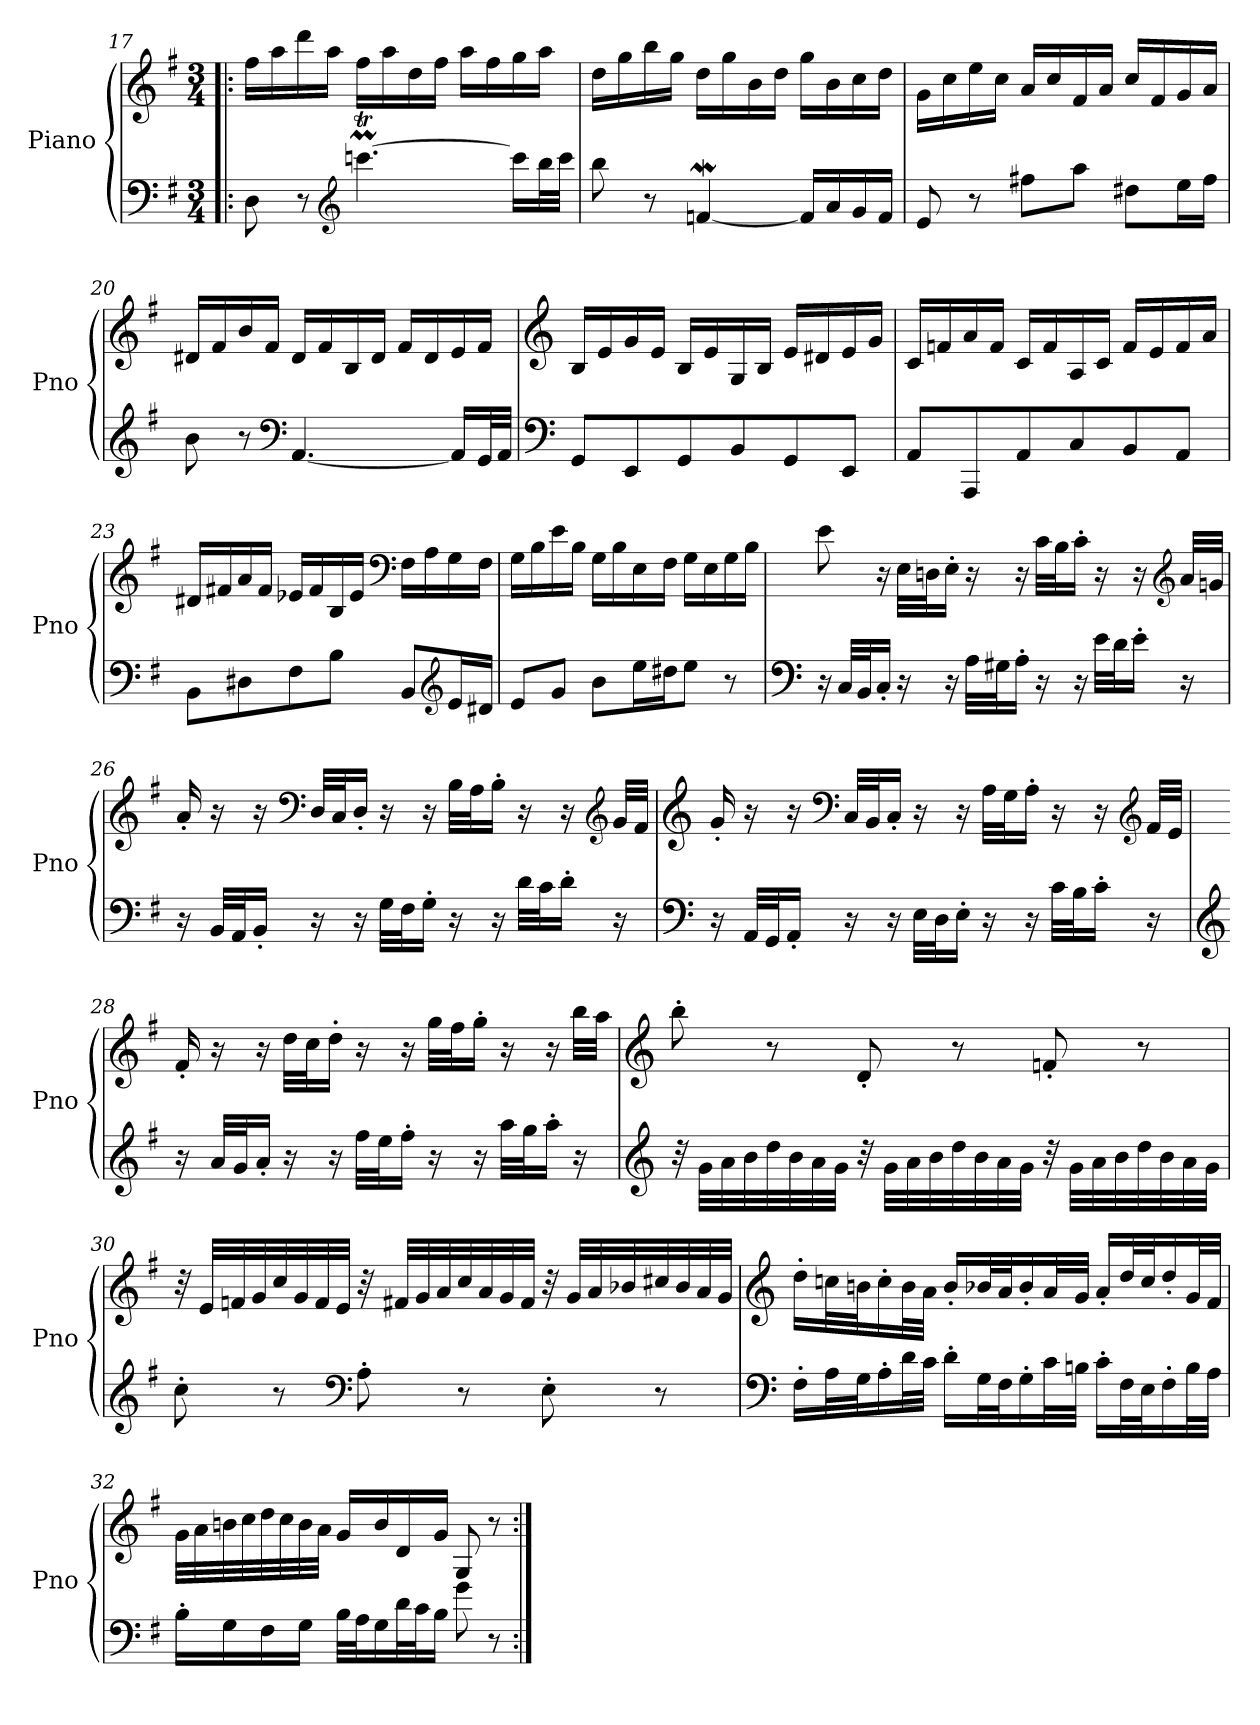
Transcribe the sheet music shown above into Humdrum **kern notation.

**kern	**kern
*part1	*part1
*staff2	*staff1
*I"Piano	*
*I'Pno	*
!!LO:PB:g=z
*clefF4	*clefG2
*k[f#]	*k[f#]
*M3/4	*M3/4
=17!|:	=17!|:
8D\	16ff#\LL
.	16aa\
8r	16ddd\
.	16aa\JJ
*clefG2	*
[4.cccnMT\	16ff#\LL
.	16aa\
.	16dd\
.	16ff#\JJ
.	16aa\LL
.	16ff#\
16ccc\LL]	16gg\
32bb\L	16aa\JJ
32ccc\JJJ	.
=18	=18
8bb\	16dd\LL
.	16gg\
8r	16bb\
.	16gg\JJ
[4fnw/	16dd\LL
.	16gg\
.	16b\
.	16dd\JJ
16f/LL]	16gg\LL
16a/	16b\
16g/	16cc\
16f/JJ	16dd\JJ
=19	=19
8e/	16g\LL
.	16cc\
8r	16ee\
.	16cc\JJ
8ff#X\L	16a/LL
.	16cc/
8aa\J	16f#/
.	16a/JJ
8dd#X\L	16cc/LL
.	16f#/
16ee\L	16g/
16ff#\JJ	16a/JJ
!!LO:PB:g=z
=20	=20
8b\	16d#X/LL
.	16f#/
8r	16b/
.	16f#/JJ
*clefF4	*
[4.AA/	16d#/LL
.	16f#/
.	16B/
.	16d#/JJ
.	16f#/LL
.	16d#/
16AA/LL]	16e/
32GG/L	16f#/JJ
32AA/JJJ	.
=21	=21
*clefF4	*clefG2
8GG/L	16B/LL
.	16e/
8EE/	16g/
.	16e/JJ
8GG/	16B/LL
.	16e/
8BB/	16G/
.	16B/JJ
8GG/	16e/LL
.	16d#X/
8EE/J	16e/
.	16g/JJ
=22	=22
8AA/L	16c/LL
.	16fn/
8AAA/	16a/
.	16f/JJ
8AA/	16c/LL
.	16f/
8C/	16A/
.	16c/JJ
8BB/	16f/LL
.	16e/
8AA/J	16f/
.	16a/JJ
!!LO:LB:g=z
=23	=23
8BB\L	16d#X/LL
.	16f#X/
8D#X\	16a/
.	16f#/JJ
8F#\	16e-X/LL
.	16f#/
8B\J	16B/
.	16e-/JJ
*	*clefF4
8BB/L	16F#\LL
.	16A\
*clefG2	*
16e/L	16G\
16d#X/JJ	16F#\JJ
=24	=24
8e/L	16G\LL
.	16B\
8g/J	16e\
.	16B\JJ
8b\L	16G\LL
.	16B\
16ee\L	16E\
16dd#X\J	16F#\JJ
8ee\J	16G\LL
.	16E\
8r	16G\
.	16B\JJ
!!LO:LB:g=z
=25	=25
*clefF4	*
16r	8e\
32C/LLL	.
32BB/J	.
16C'/JJ	16r
16r	32E\LLL
.	32Dn\J
16r	16E'\JJ
32A\LLL	16r
32G#X\J	.
16A'\JJ	16r
16r	32c\LLL
.	32B\J
16r	16c'\JJ
32e\LLL	16r
32d\J	.
16e'\JJ	16r
*	*clefG2
16r	32a/LLL
.	32gn/JJJ
=26	=26
16r	16a'/
32BB/LLL	16r
32AA/J	.
16BB'/JJ	16r
*	*clefF4
16r	32D/LLL
.	32C/J
16r	16D'/JJ
32G\LLL	16r
32F#\J	.
16G'\JJ	16r
16r	32B\LLL
.	32A\J
16r	16B'\JJ
32d\LLL	16r
32c\J	.
16d'\JJ	16r
*	*clefG2
16r	32g/LLL
.	32f#/JJJ
!!LO:LB:g=z
=27	=27
*clefF4	*clefG2
16r	16g'/
32AA/LLL	16r
32GG/J	.
16AA'/JJ	16r
*	*clefF4
16r	32C/LLL
.	32BB/J
16r	16C'/JJ
32E\LLL	16r
32D\J	.
16E'\JJ	16r
16r	32A\LLL
.	32G\J
16r	16A'\JJ
32c\LLL	16r
32B\J	.
16c'\JJ	16r
*	*clefG2
16r	32f#/LLL
.	32e/JJJ
=28	=28
*clefG2	*
16r	16f#'/
32a/LLL	16r
32g/J	.
16a'/JJ	16r
16r	32dd\LLL
.	32cc\J
16r	16dd'\JJ
32ff#\LLL	16r
32ee\J	.
16ff#'\JJ	16r
16r	32gg\LLL
.	32ff#\J
16r	16gg'\JJ
32aa\LLL	16r
32gg\J	.
16aa'\JJ	16r
16r	32bb\LLL
.	32aa\JJJ
!!LO:LB:g=z
=29	=29
*clefG2	*clefG2
32r	8bb'\
32g\LLL	.
32a\	.
32b\	.
32dd\	8r
32b\	.
32a\	.
32g\JJJ	.
32r	8d'/
32g\LLL	.
32a\	.
32b\	.
32dd\	8r
32b\	.
32a\	.
32g\JJJ	.
32r	8fn'/
32g\LLL	.
32a\	.
32b\	.
32dd\	8r
32b\	.
32a\	.
32g\JJJ	.
=30	=30
8cc'\	32r
.	32e/LLL
.	32fn/
.	32g/
8r	32cc/
.	32g/
.	32f/
.	32e/JJJ
*clefF4	*
8A'\	32r
.	32f#X/LLL
.	32g/
.	32a/
8r	32cc/
.	32a/
.	32g/
.	32f#/JJJ
8E'\	32r
.	32g/LLL
.	32a/
.	32b-X/
8r	32cc#X/
.	32b-/
.	32a/
.	32g/JJJ
!!LO:LB:g=z
=31	=31
*clefF4	*clefG2
16F#'\LL	16dd'\LL
32A\L	32ccn\L
32G\J	32bn\J
16A'\	16cc'\
32d\L	32b\L
32c\JJJ	32a\JJJ
16d'\LL	16b'/LL
32G\L	32b-X/L
32F#\J	32a/J
16G'\	16b-'/
32c\L	32a/L
32Bn\JJJ	32g/JJJ
16c'\LL	16a'/LL
32F#\L	32dd/L
32E\J	32cc/J
16F#'\	16dd'/
32B\L	32g/L
32A\JJJ	32f#/JJJ
=32	=32
16B'\LL	32g\LLL
.	32a\
16G\	32bn\
.	32cc\
16F#\	32dd\
.	32cc\
16G\JJ	32b\
.	32a\JJJ
32B\LLL	16g/LL
32A\J	.
16G\	16b/
32d\L	16d/
32c\J	.
16B\JJ	16g/JJ
8g\	8G/
8r	8r
=:|!	=:|!
*-	*-
